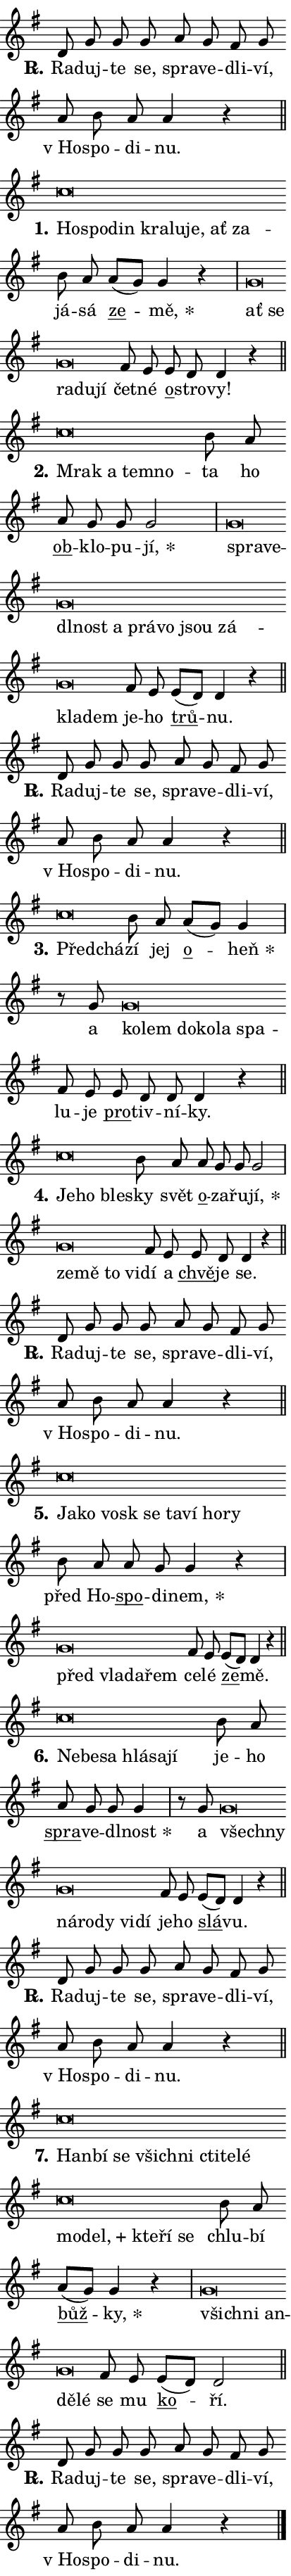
\version "2.24.0"
\header { tagline = "" }
\paper {
  indent = 0\cm
  top-margin = 0\cm
  right-margin = 0.13\cm % to fit lyric hyphens
  bottom-margin = 0\cm
  left-margin = 0\cm
  paper-width = 7\cm
  page-breaking = #ly:one-page-breaking
  system-system-spacing.basic-distance = #11
  score-system-spacing.basic-distance = #11
  ragged-last = ##f
}


%% Author: Thomas Morley
%% https://lists.gnu.org/archive/html/lilypond-user/2020-05/msg00002.html
#(define (line-position grob)
"Returns position of @var[grob} in current system:
   @code{'start}, if at first time-step
   @code{'end}, if at last time-step
   @code{'middle} otherwise
"
  (let* ((col (ly:item-get-column grob))
         (ln (ly:grob-object col 'left-neighbor))
         (rn (ly:grob-object col 'right-neighbor))
         (col-to-check-left (if (ly:grob? ln) ln col))
         (col-to-check-right (if (ly:grob? rn) rn col))
         (break-dir-left
           (and
             (ly:grob-property col-to-check-left 'non-musical #f)
             (ly:item-break-dir col-to-check-left)))
         (break-dir-right
           (and
             (ly:grob-property col-to-check-right 'non-musical #f)
             (ly:item-break-dir col-to-check-right))))
        (cond ((eqv? 1 break-dir-left) 'start)
              ((eqv? -1 break-dir-right) 'end)
              (else 'middle))))

#(define (tranparent-at-line-position vctor)
  (lambda (grob)
  "Relying on @code{line-position} select the relevant enry from @var{vctor}.
Used to determine transparency,"
    (case (line-position grob)
      ((end) (not (vector-ref vctor 0)))
      ((middle) (not (vector-ref vctor 1)))
      ((start) (not (vector-ref vctor 2))))))

noteHeadBreakVisibility =
#(define-music-function (break-visibility)(vector?)
"Makes @code{NoteHead}s transparent relying on @var{break-visibility}"
#{
  \override NoteHead.transparent =
    #(tranparent-at-line-position break-visibility)
#})

#(define delete-ledgers-for-transparent-note-heads
  (lambda (grob)
    "Reads whether a @code{NoteHead} is transparent.
If so this @code{NoteHead} is removed from @code{'note-heads} from
@var{grob}, which is supposed to be @code{LedgerLineSpanner}.
As a result ledgers are not printed for this @code{NoteHead}"
    (let* ((nhds-array (ly:grob-object grob 'note-heads))
           (nhds-list
             (if (ly:grob-array? nhds-array)
                 (ly:grob-array->list nhds-array)
                 '()))
           ;; Relies on the transparent-property being done before
           ;; Staff.LedgerLineSpanner.after-line-breaking is executed.
           ;; This is fragile ...
           (to-keep
             (remove
               (lambda (nhd)
                 (ly:grob-property nhd 'transparent #f))
               nhds-list)))
      ;; TODO find a better method to iterate over grob-arrays, similiar
      ;; to filter/remove etc for lists
      ;; For now rebuilt from scratch
      (set! (ly:grob-object grob 'note-heads)  '())
      (for-each
        (lambda (nhd)
          (ly:pointer-group-interface::add-grob grob 'note-heads nhd))
        to-keep))))

squashNotes = {
  \override NoteHead.X-extent = #'(-0.2 . 0.2)
  \override NoteHead.Y-extent = #'(-0.75 . 0)
  \override NoteHead.stencil =
    #(lambda (grob)
       (let ((pos (ly:grob-property grob 'staff-position)))
         (begin
           (if (< pos -7) (display "ERROR: Lower brevis then expected\n") (display ""))
           (if (<= pos -6) ly:text-interface::print ly:note-head::print))))
}
unSquashNotes = {
  \revert NoteHead.X-extent
  \revert NoteHead.Y-extent
  \revert NoteHead.stencil
}

hideNotes = \noteHeadBreakVisibility #begin-of-line-visible
unHideNotes = \noteHeadBreakVisibility #all-visible

% work-around for resetting accidentals
% https://lilypond.org/doc/v2.23/Documentation/notation/displaying-rhythms#unmetered-music
cadenzaMeasure = {
  \cadenzaOff
  \partial 1024 s1024
  \cadenzaOn
}

#(define-markup-command (accent layout props text) (markup?)
  "Underline accented syllable"
  (interpret-markup layout props
    #{\markup \override #'(offset . 4.3) \underline { #text }#}))

responsum = \markup \concat {
  "R" \hspace #-1.05 \path #0.1 #'((moveto 0 0.07) (lineto 0.9 0.8)) \hspace #0.05 "."
}

spaceSize = #0.6828661417322834 % exact space size for TeX Gyre Schola

\layout {
  \context {
    \Staff
    \remove "Time_signature_engraver"
    \override LedgerLineSpanner.after-line-breaking = #delete-ledgers-for-transparent-note-heads
  }
  \context {
    \Lyrics {
      \override LyricSpace.minimum-distance = \spaceSize
      \override LyricText.font-name = #"TeX Gyre Schola"
      \override LyricText.font-size = 1
      \override StanzaNumber.font-name = #"TeX Gyre Schola Bold"
      \override StanzaNumber.font-size = 1
    }
  }
  \context {
    \Score 
    \override NoteHead.text =
      #(lambda (grob) 
        (let ((pos (ly:grob-property grob 'staff-position)))
          #{\markup {
            \combine
              \halign #-0.55 \raise #(if (= pos -6) 0 0.5) \override #'(thickness . 2) \draw-line #'(3.2 . 0)
              \musicglyph "noteheads.sM1"
          }#}))
  }
}

% magnetic-lyrics.ily
%
%   written by
%     Jean Abou Samra <jean@abou-samra.fr>
%     Werner Lemberg <wl@gnu.org>
%
%   adapted by
%     Jiri Hon <jiri.hon@gmail.com>
%
% Version 2022-Apr-15

% https://www.mail-archive.com/lilypond-user@gnu.org/msg149350.html

#(define (Left_hyphen_pointer_engraver context)
   "Collect syllable-hyphen-syllable occurrences in lyrics and store
them in properties.  This engraver only looks to the left.  For
example, if the lyrics input is @code{foo -- bar}, it does the
following.

@itemize @bullet
@item
Set the @code{text} property of the @code{LyricHyphen} grob between
@q{foo} and @q{bar} to @code{foo}.

@item
Set the @code{left-hyphen} property of the @code{LyricText} grob with
text @q{foo} to the @code{LyricHyphen} grob between @q{foo} and
@q{bar}.
@end itemize

Use this auxiliary engraver in combination with the
@code{lyric-@/text::@/apply-@/magnetic-@/offset!} hook."
   (let ((hyphen #f)
         (text #f))
     (make-engraver
      (acknowledgers
       ((lyric-syllable-interface engraver grob source-engraver)
        (set! text grob)))
      (end-acknowledgers
       ((lyric-hyphen-interface engraver grob source-engraver)
        ;(when (not (grob::has-interface grob 'lyric-space-interface))
          (set! hyphen grob)));)
      ((stop-translation-timestep engraver)
       (when (and text hyphen)
         (ly:grob-set-object! text 'left-hyphen hyphen))
       (set! text #f)
       (set! hyphen #f)))))

#(define (lyric-text::apply-magnetic-offset! grob)
   "If the space between two syllables is less than the value in
property @code{LyricText@/.details@/.squash-threshold}, move the right
syllable to the left so that it gets concatenated with the left
syllable.

Use this function as a hook for
@code{LyricText@/.after-@/line-@/breaking} if the
@code{Left_@/hyphen_@/pointer_@/engraver} is active."
   (let ((hyphen (ly:grob-object grob 'left-hyphen #f)))
     (when hyphen
       (let ((left-text (ly:spanner-bound hyphen LEFT)))
         (when (grob::has-interface left-text 'lyric-syllable-interface)
           (let* ((common (ly:grob-common-refpoint grob left-text X))
                  (this-x-ext (ly:grob-extent grob common X))
                  (left-x-ext
                   (begin
                     ;; Trigger magnetism for left-text.
                     (ly:grob-property left-text 'after-line-breaking)
                     (ly:grob-extent left-text common X)))
                  ;; `delta` is the gap width between two syllables.
                  (delta (- (interval-start this-x-ext)
                            (interval-end left-x-ext)))
                  (details (ly:grob-property grob 'details))
                  (threshold (assoc-get 'squash-threshold details 0.2)))
             (when (< delta threshold)
               (let* (;; We have to manipulate the input text so that
                      ;; ligatures crossing syllable boundaries are not
                      ;; disabled.  For languages based on the Latin
                      ;; script this is essentially a beautification.
                      ;; However, for non-Western scripts it can be a
                      ;; necessity.
                      (lt (ly:grob-property left-text 'text))
                      (rt (ly:grob-property grob 'text))
                      (is-space (grob::has-interface hyphen 'lyric-space-interface))
                      (space (if is-space " " ""))
                      (extra-delta (if is-space spaceSize 0))
                      ;; Append new syllable.
                      (ltrt-space (if (and (string? lt) (string? rt))
                                (string-append lt space rt)
                                (make-concat-markup (list lt space rt))))
                      ;; Right-align `ltrt` to the right side.
                      (ltrt-space-markup (grob-interpret-markup
                               grob
                               (make-translate-markup
                                (cons (interval-length this-x-ext) 0)
                                (make-right-align-markup ltrt-space)))))
                 (begin
                   ;; Don't print `left-text`.
                   (ly:grob-set-property! left-text 'stencil #f)
                   ;; Set text and stencil (which holds all collected
                   ;; syllables so far) and shift it to the left.
                   (ly:grob-set-property! grob 'text ltrt-space)
                   (ly:grob-set-property! grob 'stencil ltrt-space-markup)
                   (ly:grob-translate-axis! grob (- (- delta extra-delta)) X))))))))))


#(define (lyric-hyphen::displace-bounds-first grob)
   ;; Make very sure this callback isn't triggered too early.
   (let ((left (ly:spanner-bound grob LEFT))
         (right (ly:spanner-bound grob RIGHT)))
     (ly:grob-property left 'after-line-breaking)
     (ly:grob-property right 'after-line-breaking)
     (ly:lyric-hyphen::print grob)))

squashThreshold = #0.4

\layout {
  \context {
    \Lyrics
    \consists #Left_hyphen_pointer_engraver
    \override LyricText.after-line-breaking =
      #lyric-text::apply-magnetic-offset!
    \override LyricHyphen.stencil = #lyric-hyphen::displace-bounds-first
    \override LyricText.details.squash-threshold = \squashThreshold
    \override LyricHyphen.minimum-distance = 0
    \override LyricHyphen.minimum-length = \squashThreshold
  }
}

squashText = \override LyricText.details.squash-threshold = 9999
unSquashText = \override LyricText.details.squash-threshold = \squashThreshold

leftText = \override LyricText.self-alignment-X = #LEFT
unLeftText = \revert LyricText.self-alignment-X

starOffset = #(lambda (grob) 
                (let ((x_offset (ly:self-alignment-interface::aligned-on-x-parent grob)))
                  (if (= x_offset 0) 0 (+ x_offset 1.2))))

star = #(define-music-function (syllable)(string?)
"Append star separator at the end of a syllable"
#{
  \once \override LyricText.X-offset = #starOffset
  \lyricmode { \markup {
    #syllable
    \override #'((font-name . "TeX Gyre Schola Bold")) \hspace #0.2 \lower #0.65 \larger "*"
  } }
#})

starAccent = #(define-music-function (syllable)(string?)
"Append star separator at the end of a syllable and make accent"
#{
  \once \override LyricText.X-offset = #starOffset
  \lyricmode { \markup {
    \accent #syllable
    \override #'((font-name . "TeX Gyre Schola Bold")) \hspace #0.2 \lower #0.65 \larger "*"
  } }
#})

breath = #(define-music-function (syllable)(string?)
"Append breathing indicator at the end of a syllable"
#{
  \lyricmode { \markup { #syllable "+" } }
#})

optionalBreath = #(define-music-function (syllable)(string?)
"Append optional breathing indicator at the end of a syllable"
#{
  \lyricmode { \markup { #syllable "(+)" } }
#})


\score {
    <<
        \new Voice = "melody" { \cadenzaOn \key g \major \relative { d'8 g g g a g \bar "" fis g \bar "" a b a a4 r \cadenzaMeasure \bar "||" \break } }
        \new Lyrics \lyricsto "melody" { \lyricmode { \set stanza = \responsum
Ra -- duj -- te se, spra -- ve -- dli -- ví, "v Ho" -- spo -- di -- nu. } }
    >>
    \layout {}
}

\score {
    <<
        \new Voice = "melody" { \cadenzaOn \key g \major \relative { \squashNotes c''\breve*1/16 \hideNotes \breve*1/16 \bar "" \breve*1/16 \bar "" \breve*1/16 \bar "" \breve*1/16 \bar "" \breve*1/16 \bar "" \breve*1/16 \breve*1/16 \bar "" \unHideNotes \unSquashNotes b8 a \bar "" a[( g)] g4 r \cadenzaMeasure \bar "|" \squashNotes g\breve*1/16 \hideNotes \breve*1/16 \bar "" \breve*1/16 \bar "" \breve*1/16 \breve*1/16 \bar "" \unHideNotes \unSquashNotes fis8 e \bar "" e d d4 r \cadenzaMeasure \bar "||" \break } }
        \new Lyrics \lyricsto "melody" { \lyricmode { \set stanza = "1."
\leftText Ho -- \squashText spo -- din kra -- lu -- je, ať za -- \unLeftText \unSquashText já -- sá \markup \accent ze -- \star mě, \leftText ať \squashText se ra -- du -- jí \unLeftText \unSquashText čet -- né \markup \accent o -- stro -- vy! } }
    >>
    \layout {}
}

\score {
    <<
        \new Voice = "melody" { \cadenzaOn \key g \major \relative { \squashNotes c''\breve*1/16 \hideNotes \breve*1/16 \bar "" \breve*1/16 \breve*1/16 \bar "" \unHideNotes \unSquashNotes b8 a \bar "" a g g g2 \cadenzaMeasure \bar "|" \squashNotes g\breve*1/16 \hideNotes \breve*1/16 \bar "" \breve*1/16 \bar "" \breve*1/16 \bar "" \breve*1/16 \bar "" \breve*1/16 \bar "" \breve*1/16 \bar "" \breve*1/16 \bar "" \breve*1/16 \bar "" \breve*1/16 \breve*1/16 \bar "" \unHideNotes \unSquashNotes fis8 e \bar "" e[( d)] d4 r \cadenzaMeasure \bar "||" \break } }
        \new Lyrics \lyricsto "melody" { \lyricmode { \set stanza = "2."
\leftText Mrak \squashText a tem -- no -- \unLeftText \unSquashText ta ho \markup \accent ob -- klo -- pu -- \star jí, \leftText spra -- \squashText ve -- dl -- nost a prá -- vo jsou zá -- kla -- dem \unLeftText \unSquashText je -- ho \markup \accent trů -- nu. } }
    >>
    \layout {}
}

\score {
    <<
        \new Voice = "melody" { \cadenzaOn \key g \major \relative { d'8 g g g a g \bar "" fis g \bar "" a b a a4 r \cadenzaMeasure \bar "||" \break } }
        \new Lyrics \lyricsto "melody" { \lyricmode { \set stanza = \responsum
Ra -- duj -- te se, spra -- ve -- dli -- ví, "v Ho" -- spo -- di -- nu. } }
    >>
    \layout {}
}

\score {
    <<
        \new Voice = "melody" { \cadenzaOn \key g \major \relative { \squashNotes c''\breve*1/16 \hideNotes \breve*1/16 \bar "" \unHideNotes \unSquashNotes b8 a \bar "" a[( g)] g4 \cadenzaMeasure \bar "|" r8 g8 \squashNotes g\breve*1/16 \hideNotes \breve*1/16 \bar "" \breve*1/16 \bar "" \breve*1/16 \bar "" \breve*1/16 \breve*1/16 \bar "" \unHideNotes \unSquashNotes fis8 e \bar "" e d d d4 r \cadenzaMeasure \bar "||" \break } }
        \new Lyrics \lyricsto "melody" { \lyricmode { \set stanza = "3."
\leftText Před -- \squashText chá -- \unLeftText \unSquashText zí jej \markup \accent o -- \star heň a \leftText ko -- \squashText lem do -- ko -- la spa -- \unLeftText \unSquashText lu -- je \markup \accent pro -- tiv -- ní -- ky. } }
    >>
    \layout {}
}

\score {
    <<
        \new Voice = "melody" { \cadenzaOn \key g \major \relative { \squashNotes c''\breve*1/16 \hideNotes \breve*1/16 \breve*1/16 \bar "" \unHideNotes \unSquashNotes b8 a \bar "" a g g g2 \cadenzaMeasure \bar "|" \squashNotes g\breve*1/16 \hideNotes \breve*1/16 \bar "" \breve*1/16 \breve*1/16 \bar "" \unHideNotes \unSquashNotes fis8 e \bar "" e d d4 r \cadenzaMeasure \bar "||" \break } }
        \new Lyrics \lyricsto "melody" { \lyricmode { \set stanza = "4."
\leftText Je -- \squashText ho ble -- \unLeftText \unSquashText sky svět \markup \accent o -- za -- řu -- \star jí, \leftText ze -- \squashText mě to vi -- \unLeftText \unSquashText dí a \markup \accent chvě -- je se. } }
    >>
    \layout {}
}

\score {
    <<
        \new Voice = "melody" { \cadenzaOn \key g \major \relative { d'8 g g g a g \bar "" fis g \bar "" a b a a4 r \cadenzaMeasure \bar "||" \break } }
        \new Lyrics \lyricsto "melody" { \lyricmode { \set stanza = \responsum
Ra -- duj -- te se, spra -- ve -- dli -- ví, "v Ho" -- spo -- di -- nu. } }
    >>
    \layout {}
}

\score {
    <<
        \new Voice = "melody" { \cadenzaOn \key g \major \relative { \squashNotes c''\breve*1/16 \hideNotes \breve*1/16 \bar "" \breve*1/16 \bar "" \breve*1/16 \bar "" \breve*1/16 \bar "" \breve*1/16 \bar "" \breve*1/16 \breve*1/16 \bar "" \unHideNotes \unSquashNotes b8 a \bar "" a g g4 r \cadenzaMeasure \bar "|" \squashNotes g\breve*1/16 \hideNotes \breve*1/16 \bar "" \breve*1/16 \breve*1/16 \bar "" \unHideNotes \unSquashNotes fis8 e \bar "" e[( d)] d4 r \cadenzaMeasure \bar "||" \break } }
        \new Lyrics \lyricsto "melody" { \lyricmode { \set stanza = "5."
\leftText Ja -- \squashText ko vosk se ta -- ví ho -- ry \unLeftText \unSquashText před Ho -- \markup \accent spo -- di -- \star nem, \leftText před \squashText vla -- da -- řem \unLeftText \unSquashText ce -- lé \markup \accent ze -- mě. } }
    >>
    \layout {}
}

\score {
    <<
        \new Voice = "melody" { \cadenzaOn \key g \major \relative { \squashNotes c''\breve*1/16 \hideNotes \breve*1/16 \bar "" \breve*1/16 \bar "" \breve*1/16 \bar "" \breve*1/16 \breve*1/16 \bar "" \unHideNotes \unSquashNotes b8 a \bar "" a g g g4 \cadenzaMeasure \bar "|" r8 g8 \squashNotes g\breve*1/16 \hideNotes \breve*1/16 \bar "" \breve*1/16 \bar "" \breve*1/16 \bar "" \breve*1/16 \bar "" \breve*1/16 \breve*1/16 \bar "" \unHideNotes \unSquashNotes fis8 e \bar "" e[( d)] d4 r \cadenzaMeasure \bar "||" \break } }
        \new Lyrics \lyricsto "melody" { \lyricmode { \set stanza = "6."
\leftText Ne -- \squashText be -- sa hlá -- sa -- jí \unLeftText \unSquashText je -- ho \markup \accent spra -- ve -- dl -- \star nost a \leftText všech -- \squashText ny ná -- ro -- dy vi -- dí \unLeftText \unSquashText je -- ho \markup \accent slá -- vu. } }
    >>
    \layout {}
}

\score {
    <<
        \new Voice = "melody" { \cadenzaOn \key g \major \relative { d'8 g g g a g \bar "" fis g \bar "" a b a a4 r \cadenzaMeasure \bar "||" \break } }
        \new Lyrics \lyricsto "melody" { \lyricmode { \set stanza = \responsum
Ra -- duj -- te se, spra -- ve -- dli -- ví, "v Ho" -- spo -- di -- nu. } }
    >>
    \layout {}
}

\score {
    <<
        \new Voice = "melody" { \cadenzaOn \key g \major \relative { \squashNotes c''\breve*1/16 \hideNotes \breve*1/16 \bar "" \breve*1/16 \bar "" \breve*1/16 \bar "" \breve*1/16 \bar "" \breve*1/16 \bar "" \breve*1/16 \bar "" \breve*1/16 \bar "" \breve*1/16 \bar "" \breve*1/16 \bar "" \breve*1/16 \bar "" \breve*1/16 \breve*1/16 \bar "" \unHideNotes \unSquashNotes b8 a \bar "" a[( g)] g4 r \cadenzaMeasure \bar "|" \squashNotes g\breve*1/16 \hideNotes \breve*1/16 \bar "" \breve*1/16 \bar "" \breve*1/16 \breve*1/16 \bar "" \unHideNotes \unSquashNotes fis8 e \bar "" e[( d)] d2 \cadenzaMeasure \bar "||" \break } }
        \new Lyrics \lyricsto "melody" { \lyricmode { \set stanza = "7."
\leftText Han -- \squashText bí se všich -- ni cti -- te -- lé mo -- \breath "del," kte -- ří se \unLeftText \unSquashText chlu -- bí \markup \accent bůž -- \star ky, \leftText všich -- \squashText ni an -- dě -- lé \unLeftText \unSquashText se mu \markup \accent ko -- ří. } }
    >>
    \layout {}
}

\score {
    <<
        \new Voice = "melody" { \cadenzaOn \key g \major \relative { d'8 g g g a g \bar "" fis g \bar "" a b a a4 r \cadenzaMeasure \bar "||" \break } \bar "|." }
        \new Lyrics \lyricsto "melody" { \lyricmode { \set stanza = \responsum
Ra -- duj -- te se, spra -- ve -- dli -- ví, "v Ho" -- spo -- di -- nu. } }
    >>
    \layout {}
}
